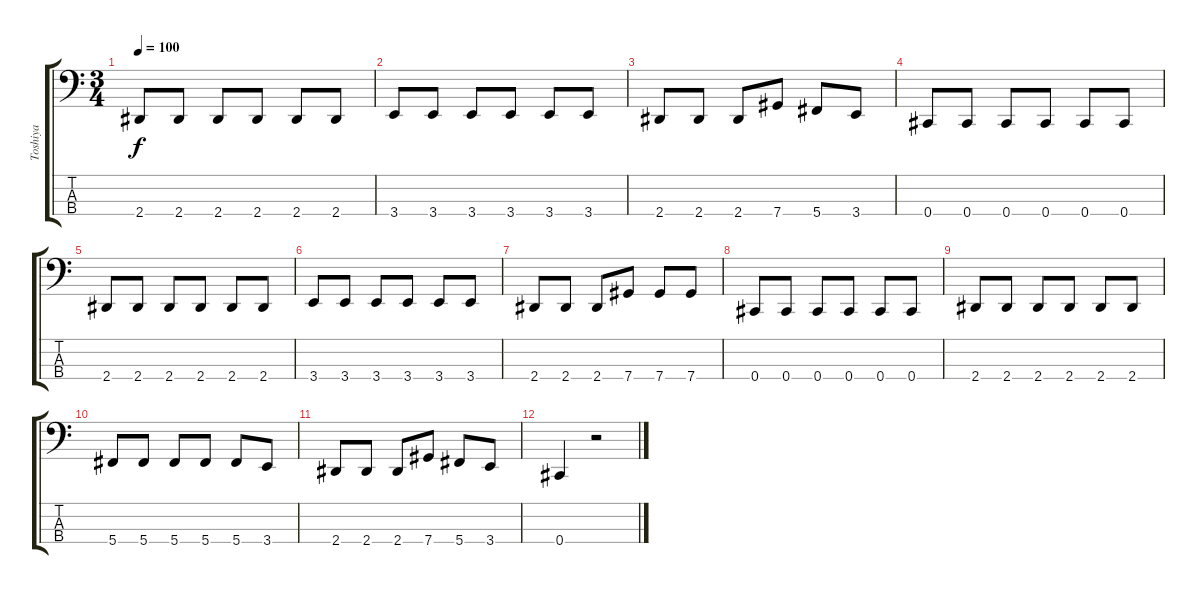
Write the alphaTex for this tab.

\track ("Toshiya" "Toshiya") {instrument electricbasspick}
\staff {score tabs}
\tuning (Gb2 Db2 Ab1 Db1) {hide}
\ts (3 4)
\tempo 100
\clef f4
\ks c
2.4.8{dy f} 2.4.8 2.4.8 2.4.8 2.4.8 2.4.8 |
3.4.8 3.4.8 3.4.8 3.4.8 3.4.8 3.4.8 |
2.4.8 2.4.8 2.4.8 7.4.8 5.4.8 3.4.8 |
0.4.8 0.4.8 0.4.8 0.4.8 0.4.8 0.4.8 |
2.4.8 2.4.8 2.4.8 2.4.8 2.4.8 2.4.8 |
3.4.8 3.4.8 3.4.8 3.4.8 3.4.8 3.4.8 |
2.4.8 2.4.8 2.4.8 7.4.8 7.4.8 7.4.8 |
0.4.8 0.4.8 0.4.8 0.4.8 0.4.8 0.4.8 |
2.4.8 2.4.8 2.4.8 2.4.8 2.4.8 2.4.8 |
5.4.8 5.4.8 5.4.8 5.4.8 5.4.8 3.4.8 |
2.4.8 2.4.8 2.4.8 7.4.8 5.4.8 3.4.8 |
0.4.4 r.2
